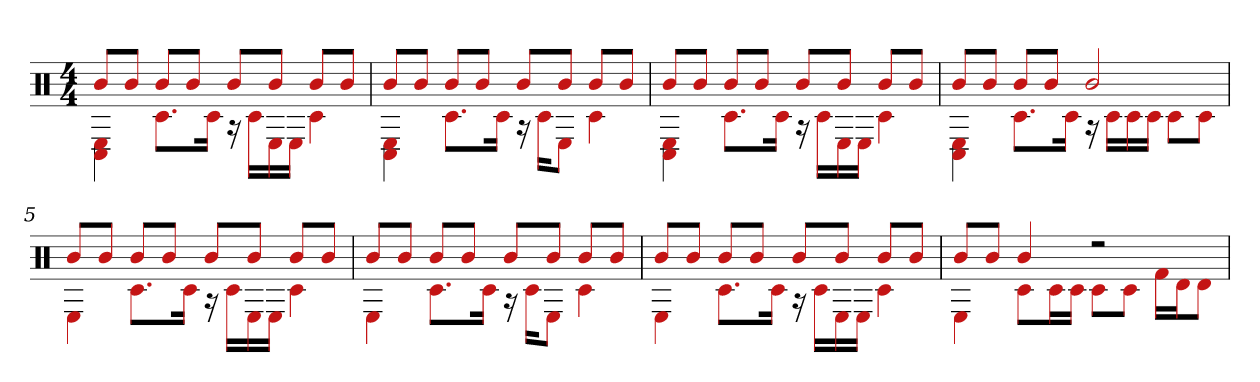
**kern
*part1
*staff1
*clefX
*k[]
*M4/4
=1
*^
8bL	4C# 4E
8bJ	.
8bL	8.c#L
8bJ	.
.	16c#Jk
8bL	16r
.	16c#LL
8bJ	16E
.	16EJJ
8bL	4c#
8bJ	.
=2	=2
8bL	4C# 4E
8bJ	.
8bL	8.c#L
8bJ	.
.	16c#Jk
8bL	16r
.	16c#KL
8bJ	8EJ
8bL	4c#
8bJ	.
=3	=3
8bL	4C# 4E
8bJ	.
8bL	8.c#L
8bJ	.
.	16c#Jk
8bL	16r
.	16c#LL
8bJ	16E
.	16EJJ
8bL	4c#
8bJ	.
=4	=4
8bL	4C# 4E
8bJ	.
8bL	8.c#L
8bJ	.
.	16c#Jk
2b	16r
.	16c#LL
.	16c#
.	16c#JJ
.	8c#L
.	8c#J
=5	=5
8bL	4E
8bJ	.
8bL	8.c#L
8bJ	.
.	16c#Jk
8bL	16r
.	16c#LL
8bJ	16E
.	16EJJ
8bL	4c#
8bJ	.
=6	=6
8bL	4E
8bJ	.
8bL	8.c#L
8bJ	.
.	16c#Jk
8bL	16r
.	16c#KL
8bJ	8EJ
8bL	4c#
8bJ	.
=7	=7
8bL	4E
8bJ	.
8bL	8.c#L
8bJ	.
.	16c#Jk
8bL	16r
.	16c#LL
8bJ	16E
.	16EJJ
8bL	4c#
8bJ	.
=8	=8
8bL	4E
8bJ	.
4b	8c#L
.	16c#L
.	16c#JJ
2r	8c#L
.	8c#J
.	16f#LL
.	16dJ
.	8dJ
*v	*v
=
*-
